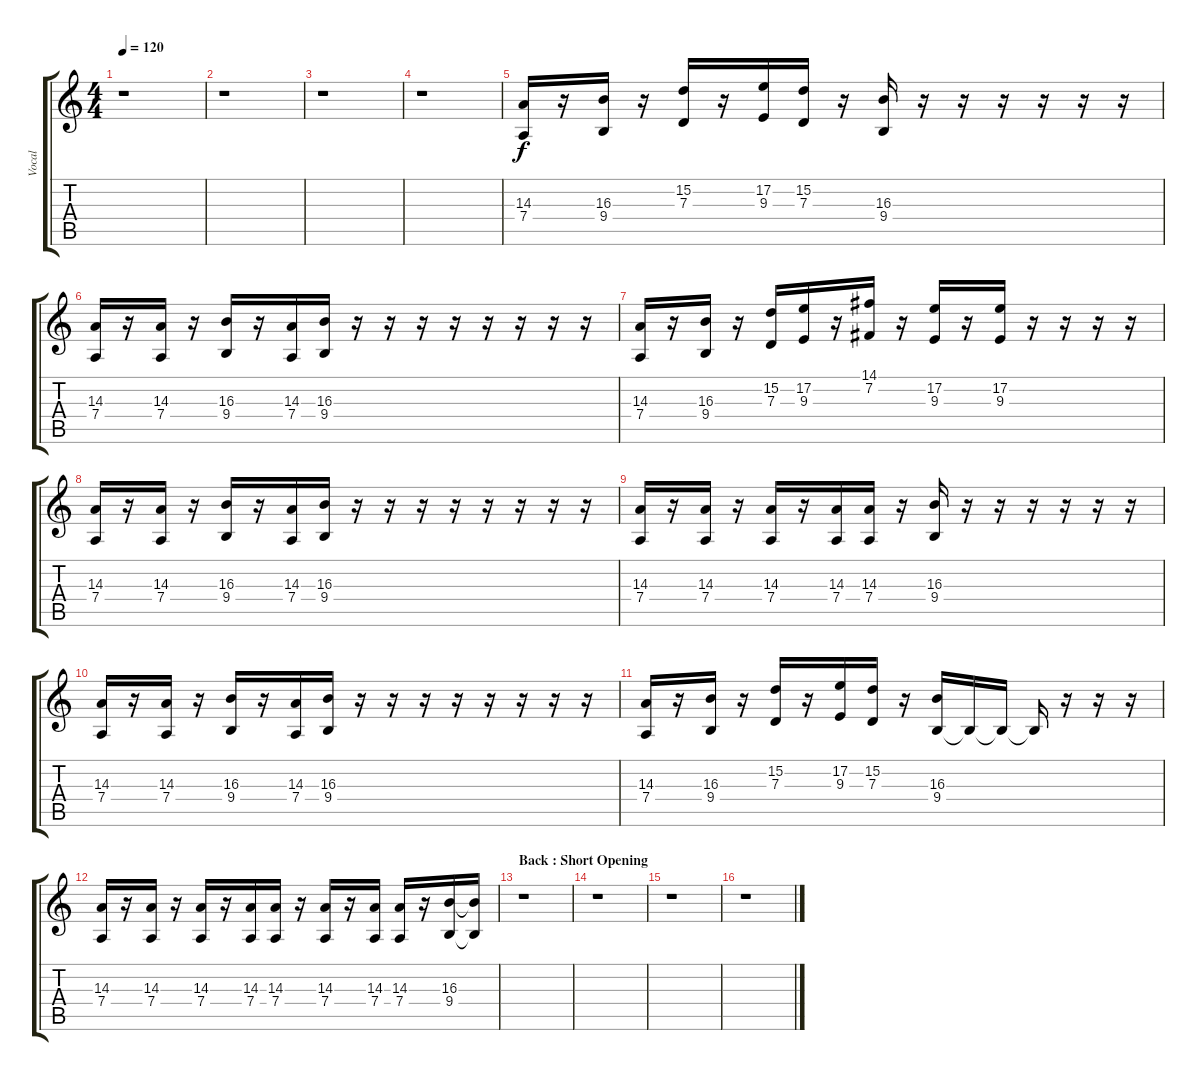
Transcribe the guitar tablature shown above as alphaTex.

\track ("Vocal" "Vocal") {instrument synthbrass1}
\staff {score tabs}
\tuning (E4 B3 G3 D3 A2 E2) {hide}
\ts (4 4)
\tempo 120
\clef g2
\ks c
r.1{dy f} |
r.1 |
r.1 |
r.1 |
(14.3 7.4).16 r.16 (16.3 9.4).16 r.16 (15.2 7.3).16 r.16 (17.2 9.3).16 (15.2 7.3).16 r.16 (16.3 9.4).16 r.16 r.16 r.16 r.16 r.16 r.16 |
(14.3 7.4).16 r.16 (14.3 7.4).16 r.16 (16.3 9.4).16 r.16 (14.3 7.4).16 (16.3 9.4).16 r.16 r.16 r.16 r.16 r.16 r.16 r.16 r.16 |
(14.3 7.4).16 r.16 (16.3 9.4).16 r.16 (15.2 7.3).16 (17.2 9.3).16 r.16 (14.1 7.2).16 r.16 (17.2 9.3).16 r.16 (17.2 9.3).16 r.16 r.16 r.16 r.16 |
(14.3 7.4).16 r.16 (14.3 7.4).16 r.16 (16.3 9.4).16 r.16 (14.3 7.4).16 (16.3 9.4).16 r.16 r.16 r.16 r.16 r.16 r.16 r.16 r.16 |
(14.3 7.4).16 r.16 (14.3 7.4).16 r.16 (14.3 7.4).16 r.16 (14.3 7.4).16 (14.3 7.4).16 r.16 (16.3 9.4).16 r.16 r.16 r.16 r.16 r.16 r.16 |
(14.3 7.4).16 r.16 (14.3 7.4).16 r.16 (16.3 9.4).16 r.16 (14.3 7.4).16 (16.3 9.4).16 r.16 r.16 r.16 r.16 r.16 r.16 r.16 r.16 |
(14.3 7.4).16 r.16 (16.3 9.4).16 r.16 (15.2 7.3).16 r.16 (17.2 9.3).16 (15.2 7.3).16 r.16 (16.3 9.4).16 9.4{t}.16 9.4{t}.16 9.4{t}.16 r.16 r.16 r.16 |
(14.3 7.4).16 r.16 (14.3 7.4).16 r.16 (14.3 7.4).16 r.16 (14.3 7.4).16 (14.3 7.4).16 r.16 (14.3 7.4).16 r.16 (14.3 7.4).16 (14.3 7.4).16 r.16 (16.3 9.4).16 (16.3{t} 9.4{t}).16 |
\section ("" "Back : Short Opening")
r.1 |
r.1 |
r.1 |
r.1
